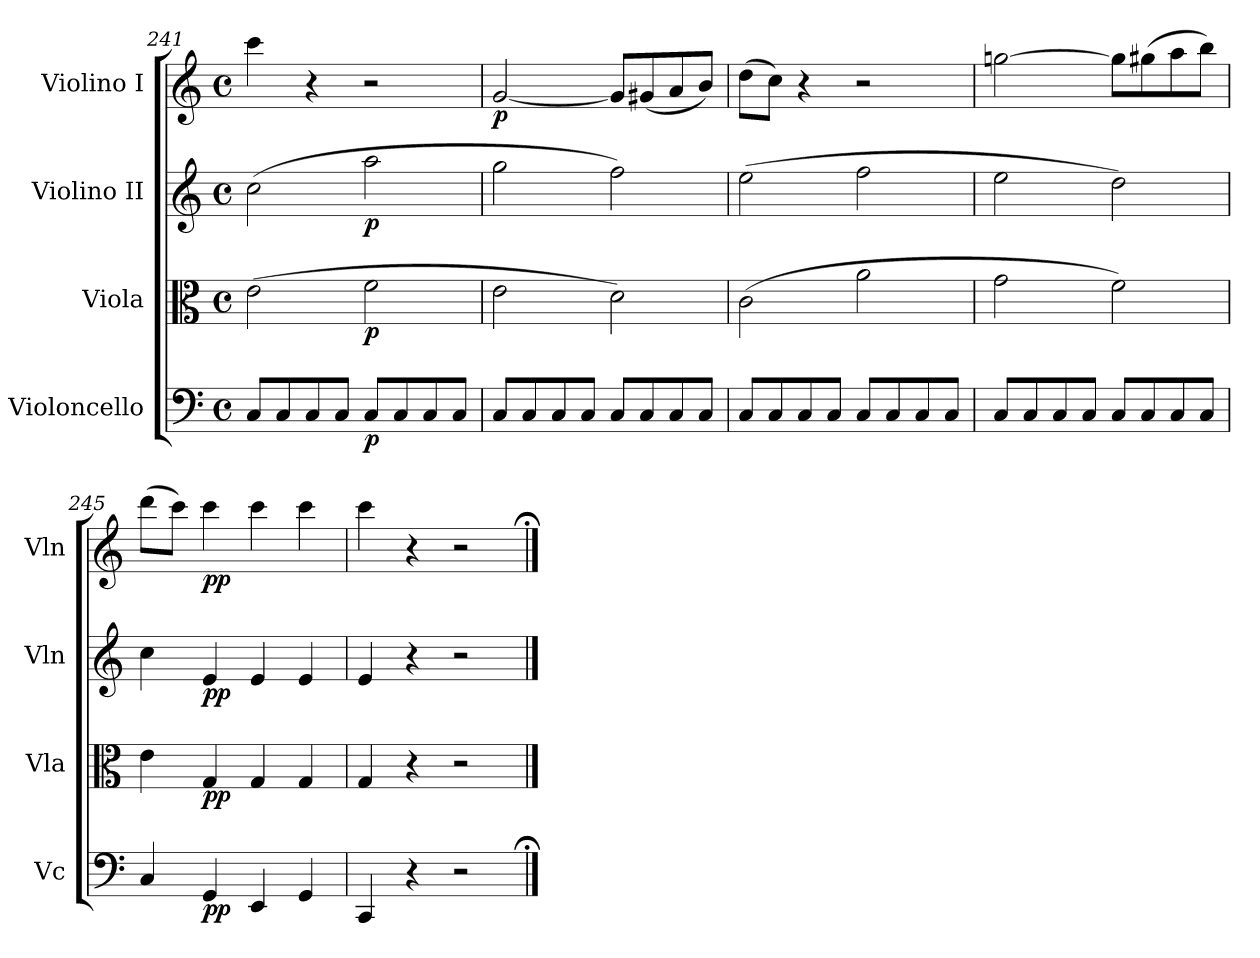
**kern	**dynam	**kern	**dynam	**kern	**dynam	**kern	**dynam
*part4	*part4	*part3	*part3	*part2	*part2	*part1	*part1
*staff4	*staff4	*staff3	*staff3	*staff2	*staff2	*staff1	*staff1
*I"Violoncello	*	*I"Viola	*	*I"Violino II	*	*I"Violino I	*
*I'Vc	*	*I'Vla	*	*I'Vln	*	*I'Vln	*
*clefF4	*	*clefC3	*	*clefG2	*	*clefG2	*
*k[]	*	*k[]	*	*k[]	*	*k[]	*
*C:	*	*C:	*	*C:	*	*C:	*
*M4/4	*	*M4/4	*	*M4/4	*	*M4/4	*
*met(c)	*	*met(c)	*	*met(c)	*	*met(c)	*
=241	=241	=241	=241	=241	=241	=241	=241
8CL	.	(2e	.	(2cc	.	4ccc	.
8C	.	.	.	.	.	.	.
8C	.	.	.	.	.	4r	.
8CJ	.	.	.	.	.	.	.
8CL	p	2f	p	2aa	p	2r	.
8C	.	.	.	.	.	.	.
8C	.	.	.	.	.	.	.
8CJ	.	.	.	.	.	.	.
!!LO:LB:g=z
=242	=242	=242	=242	=242	=242	=242	=242
8CL	.	2e	.	2gg	.	[2g	p
8C	.	.	.	.	.	.	.
8C	.	.	.	.	.	.	.
8CJ	.	.	.	.	.	.	.
8CL	.	2d)	.	2ff)	.	8gL]	.
8C	.	.	.	.	.	(8g#X	.
8C	.	.	.	.	.	8a	.
8CJ	.	.	.	.	.	8bJ)	.
=243	=243	=243	=243	=243	=243	=243	=243
8CL	.	(2c	.	(2ee	.	(8ddL	.
8C	.	.	.	.	.	8ccJ)	.
8C	.	.	.	.	.	4r	.
8CJ	.	.	.	.	.	.	.
8CL	.	2a	.	2ff	.	2r	.
8C	.	.	.	.	.	.	.
8C	.	.	.	.	.	.	.
8CJ	.	.	.	.	.	.	.
=244	=244	=244	=244	=244	=244	=244	=244
8CL	.	2g	.	2ee	.	[2ggn	.
8C	.	.	.	.	.	.	.
8C	.	.	.	.	.	.	.
8CJ	.	.	.	.	.	.	.
8CL	.	2f)	.	2dd)	.	8ggL]	.
8C	.	.	.	.	.	(8gg#X	.
8C	.	.	.	.	.	8aa	.
8CJ	.	.	.	.	.	8bbJ)	.
=245	=245	=245	=245	=245	=245	=245	=245
4C	.	4e	.	4cc	.	(8dddL	.
.	.	.	.	.	.	8cccJ)	.
4GG	pp	4G	pp	4e	pp	4ccc	pp
4EE	.	4G	.	4e	.	4ccc	.
4GG	.	4G	.	4e	.	4ccc	.
=246	=246	=246	=246	=246	=246	=246	=246
4CC	.	4G	.	4e	.	4ccc	.
4r	.	4r	.	4r	.	4r	.
2r	.	2r	.	2r	.	2r	.
==;	==;	==	==;	==	==;	==;	==;
*-	*-	*-	*-	*-	*-	*-	*-
